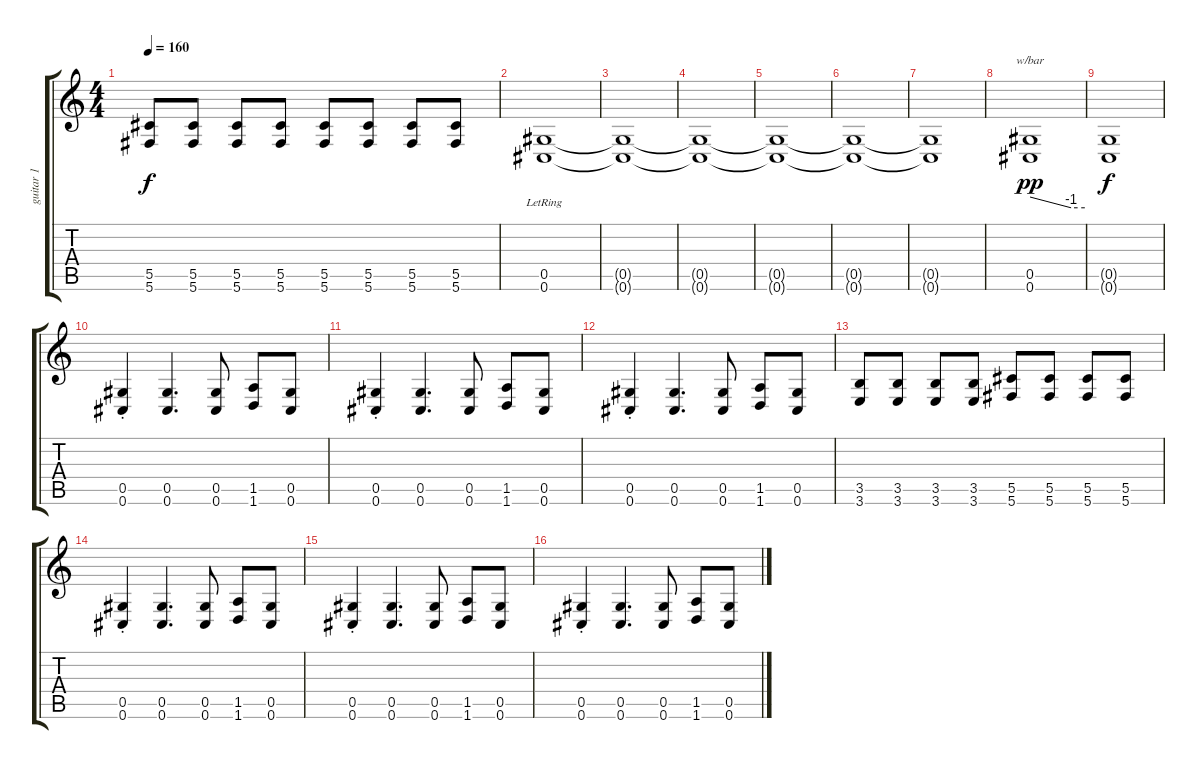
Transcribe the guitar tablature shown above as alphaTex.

\track ("guitar 1" "guitar 1") {instrument distortionguitar}
\staff {score tabs}
\tuning (Eb4 Bb3 Gb3 Db3 Ab2 Db2) {hide}
\ts (4 4)
\tempo 160
\clef g2
\ks c
(5.5 5.6).8{dy f} (5.5 5.6).8 (5.5 5.6).8 (5.5 5.6).8 (5.5 5.6).8 (5.5 5.6).8 (5.5 5.6).8 (5.5 5.6).8 |
(0.5{lr} 0.6{lr}).1{volume 16} |
(0.5{t} 0.6{t}).1 |
(0.5{t} 0.6{t}).1 |
(0.5{t} 0.6{t}).1 |
(0.5{t} 0.6{t}).1 |
(0.5{t} 0.6{t}).1 |
(0.5 0.6).1{tbe (custom default 0 0 45 -4 60 -4) dy pp} |
(0.5{t} 0.6{t}).1{dy f} |
(0.5{st} 0.6{st}).4{volume 9} (0.5 0.6).4{d} (0.5 0.6).8 (1.5 1.6).8 (0.5 0.6).8 |
(0.5{st} 0.6{st}).4 (0.5 0.6).4{d} (0.5 0.6).8 (1.5 1.6).8 (0.5 0.6).8 |
(0.5{st} 0.6{st}).4 (0.5 0.6).4{d} (0.5 0.6).8 (1.5 1.6).8 (0.5 0.6).8 |
(3.5 3.6).8 (3.5 3.6).8 (3.5 3.6).8 (3.5 3.6).8 (5.5 5.6).8 (5.5 5.6).8 (5.5 5.6).8 (5.5 5.6).8 |
(0.5{st} 0.6{st}).4 (0.5 0.6).4{d} (0.5 0.6).8 (1.5 1.6).8 (0.5 0.6).8 |
(0.5{st} 0.6{st}).4 (0.5 0.6).4{d} (0.5 0.6).8 (1.5 1.6).8 (0.5 0.6).8 |
(0.5{st} 0.6{st}).4 (0.5 0.6).4{d} (0.5 0.6).8 (1.5 1.6).8 (0.5 0.6).8
